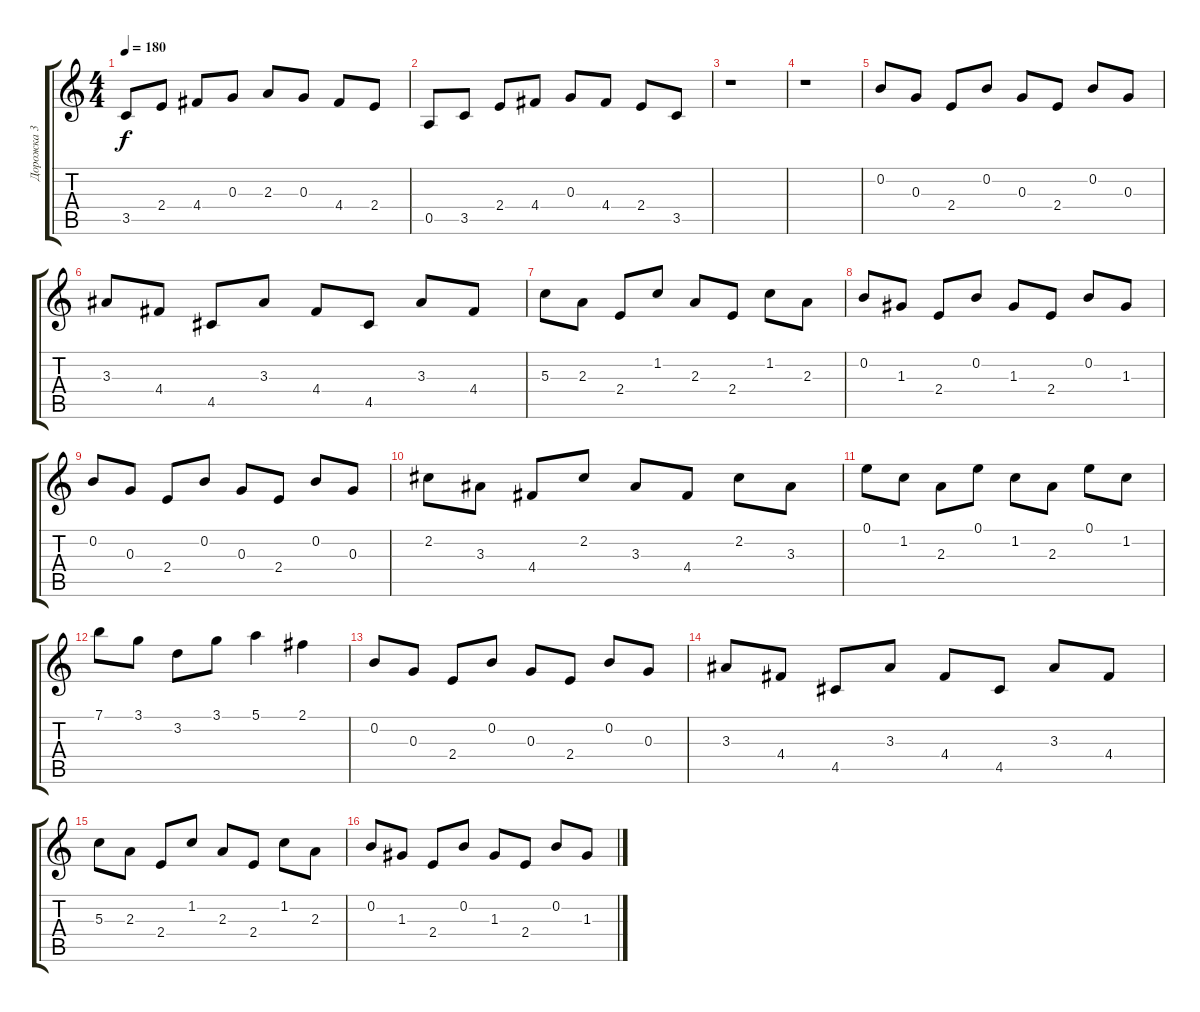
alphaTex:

\track ("Дорожка 3" "Дорожка 3") {instrument overdrivenguitar}
\staff {score tabs}
\tuning (E4 B3 G3 D3 A2 E2) {hide}
\ts (4 4)
\tempo 180
\clef g2
\ks c
3.5.8{dy f} 2.4.8 4.4.8 0.3.8 2.3.8 0.3.8 4.4.8 2.4.8 |
0.5.8 3.5.8 2.4.8 4.4.8 0.3.8 4.4.8 2.4.8 3.5.8 |
r.1 |
r.1 |
0.2.8 0.3.8 2.4.8 0.2.8 0.3.8 2.4.8 0.2.8 0.3.8 |
3.3.8 4.4.8 4.5.8 3.3.8 4.4.8 4.5.8 3.3.8 4.4.8 |
5.3.8 2.3.8 2.4.8 1.2.8 2.3.8 2.4.8 1.2.8 2.3.8 |
0.2.8 1.3.8 2.4.8 0.2.8 1.3.8 2.4.8 0.2.8 1.3.8 |
0.2.8 0.3.8 2.4.8 0.2.8 0.3.8 2.4.8 0.2.8 0.3.8 |
2.2.8 3.3.8 4.4.8 2.2.8 3.3.8 4.4.8 2.2.8 3.3.8 |
0.1.8 1.2.8 2.3.8 0.1.8 1.2.8 2.3.8 0.1.8 1.2.8 |
7.1.8 3.1.8 3.2.8 3.1.8 5.1.4 2.1.4 |
0.2.8 0.3.8 2.4.8 0.2.8 0.3.8 2.4.8 0.2.8 0.3.8 |
3.3.8 4.4.8 4.5.8 3.3.8 4.4.8 4.5.8 3.3.8 4.4.8 |
5.3.8 2.3.8 2.4.8 1.2.8 2.3.8 2.4.8 1.2.8 2.3.8 |
0.2.8 1.3.8 2.4.8 0.2.8 1.3.8 2.4.8 0.2.8 1.3.8
